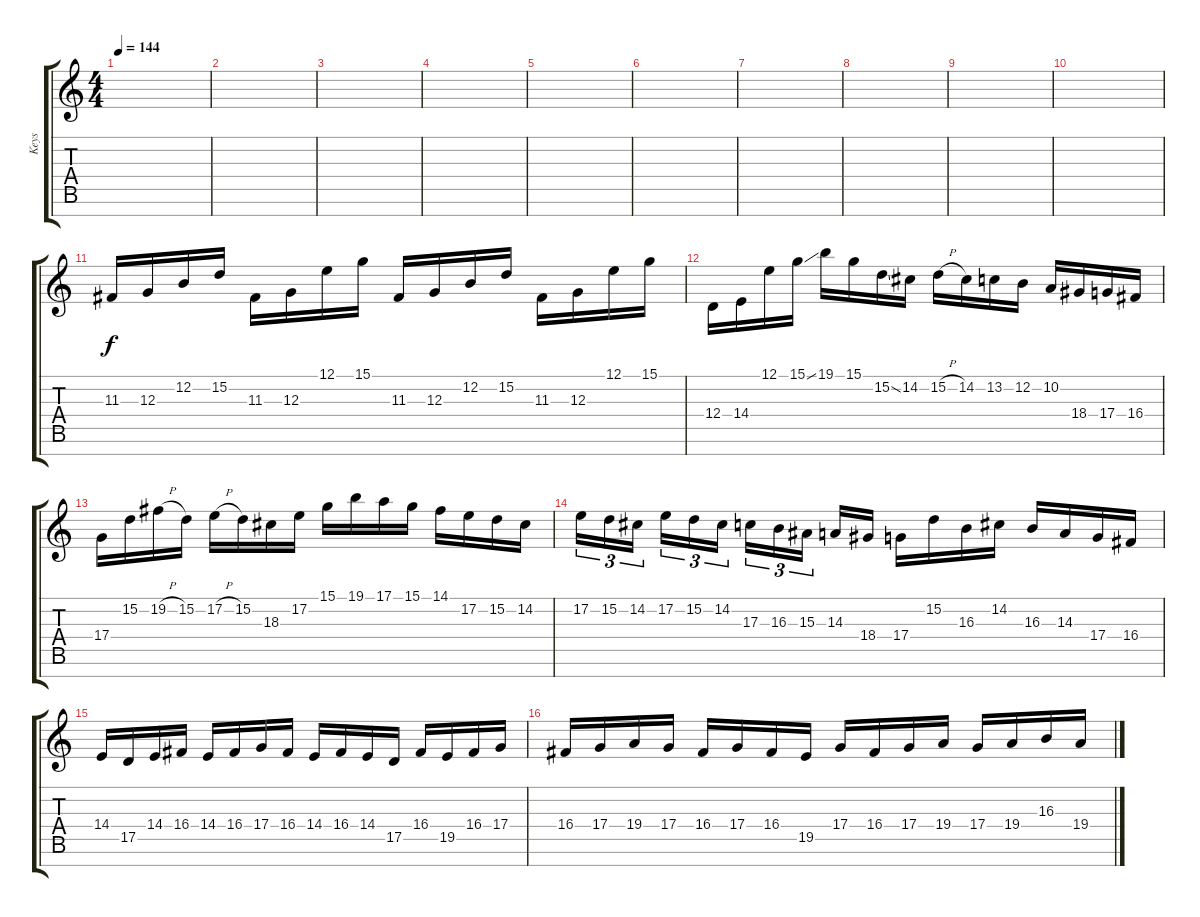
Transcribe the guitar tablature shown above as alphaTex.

\track ("Keys" "Keys") {instrument clavinet}
\staff {score tabs}
\tuning (E4 B3 G3 D3 A2 E2 B1) {hide}
\ts (4 4)
\tempo 144
\clef g2
\ks c
|
|
|
|
|
|
|
|
|
|
11.3.16 12.3.16 12.2.16 15.2.16 11.3.16 12.3.16 12.1.16 15.1.16 11.3.16 12.3.16 12.2.16 15.2.16 11.3.16 12.3.16 12.1.16 15.1.16 |
12.4.16 14.4.16 12.1.16 15.1{ss}.16 19.1.16 15.1.16 15.2{ss}.16 14.2.16 15.2{h}.16 14.2.16 13.2.16 12.2.16 10.2.16 18.4.16 17.4.16 16.4.16 |
17.4.16 15.2.16 19.2{h}.16 15.2.16 17.2{h}.16 15.2.16 18.3.16 17.2.16 15.1.16 19.1.16 17.1.16 15.1.16 14.1.16 17.2.16 15.2.16 14.2.16 |
17.2.16{tu (3 2)} 15.2.16{tu (3 2)} 14.2.16{tu (3 2)} 17.2.16{tu (3 2)} 15.2.16{tu (3 2)} 14.2.16{tu (3 2)} 17.3.16{tu (3 2)} 16.3.16{tu (3 2)} 15.3.16{tu (3 2)} 14.3.16 18.4.16 17.4.16 15.2.16 16.3.16 14.2.16 16.3.16 14.3.16 17.4.16 16.4.16 |
14.4.16 17.5.16 14.4.16 16.4.16 14.4.16 16.4.16 17.4.16 16.4.16 14.4.16 16.4.16 14.4.16 17.5.16 16.4.16 19.5.16 16.4.16 17.4.16 |
16.4.16 17.4.16 19.4.16 17.4.16 16.4.16 17.4.16 16.4.16 19.5.16 17.4.16 16.4.16 17.4.16 19.4.16 17.4.16 19.4.16 16.3.16 19.4.16
